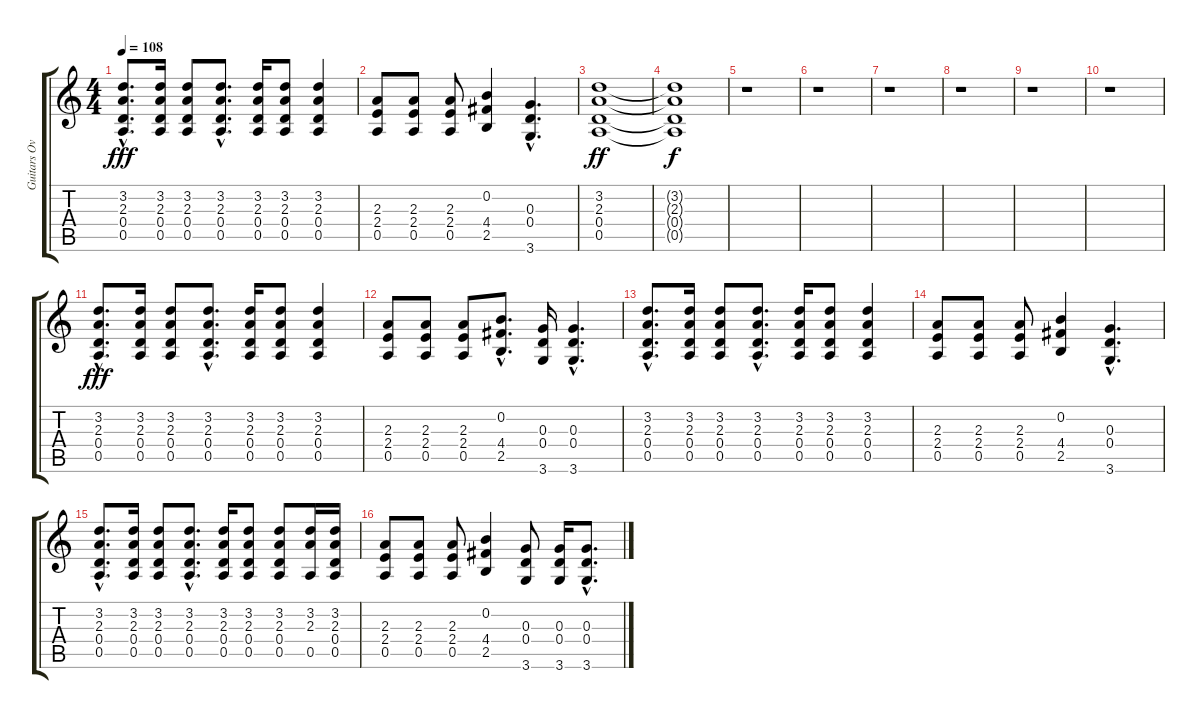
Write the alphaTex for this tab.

\track ("Guitars Over Drive" "Guitars Ov") {instrument overdrivenguitar}
\staff {score tabs}
\tuning (E4 B3 G3 D3 A2 E2) {hide}
\ts (4 4)
\tempo 108
\clef g2
\ks c
(3.2{hac} 2.3{hac} 0.4{hac} 0.5{hac}).8{d dy fff} (3.2 2.3 0.4 0.5).16 (3.2 2.3 0.4 0.5).8 (3.2{hac} 2.3{hac} 0.4{hac} 0.5{hac}).8{d} (3.2 2.3 0.4 0.5).16 (3.2 2.3 0.4 0.5).8 (3.2 2.3 0.4 0.5).4 |
(2.3 2.4 0.5).8 (2.3 2.4 0.5).8 (2.3 2.4 0.5).8 (0.2 4.4 2.5).4 (0.3{hac} 0.4{hac} 3.6{hac}).4{d} |
(3.2 2.3 0.4 0.5).1{dy ff} |
(3.2{t} 2.3{t} 0.4{t} 0.5{t}).1{dy f} |
r.1 |
r.1 |
r.1 |
r.1 |
r.1 |
r.1 |
(3.2{hac} 2.3{hac} 0.4{hac} 0.5{hac}).8{d dy fff} (3.2 2.3 0.4 0.5).16 (3.2 2.3 0.4 0.5).8 (3.2{hac} 2.3{hac} 0.4{hac} 0.5{hac}).8{d} (3.2 2.3 0.4 0.5).16 (3.2 2.3 0.4 0.5).8 (3.2 2.3 0.4 0.5).4 |
(2.3 2.4 0.5).8 (2.3 2.4 0.5).8 (2.3 2.4 0.5).8 (0.2{hac} 4.4{hac} 2.5{hac}).8{d} (0.3 0.4 3.6).16 (0.3{hac} 0.4{hac} 3.6{hac}).4{d} |
(3.2{hac} 2.3{hac} 0.4{hac} 0.5{hac}).8{d} (3.2 2.3 0.4 0.5).16 (3.2 2.3 0.4 0.5).8 (3.2{hac} 2.3{hac} 0.4{hac} 0.5{hac}).8{d} (3.2 2.3 0.4 0.5).16 (3.2 2.3 0.4 0.5).8 (3.2 2.3 0.4 0.5).4 |
(2.3 2.4 0.5).8 (2.3 2.4 0.5).8 (2.3 2.4 0.5).8 (0.2 4.4 2.5).4 (0.3{hac} 0.4{hac} 3.6{hac}).4{d} |
(3.2{hac} 2.3{hac} 0.4{hac} 0.5{hac}).8{d} (3.2 2.3 0.4 0.5).16 (3.2 2.3 0.4 0.5).8 (3.2{hac} 2.3{hac} 0.4{hac} 0.5{hac}).8{d} (3.2 2.3 0.4 0.5).16 (3.2 2.3 0.4 0.5).8 (3.2 2.3 0.4 0.5).8 (3.2 2.3 0.5).16 (3.2 2.3 0.4 0.5).16 |
(2.3 2.4 0.5).8 (2.3 2.4 0.5).8 (2.3 2.4 0.5).8 (0.2 4.4 2.5).4 (0.3 0.4 3.6).8 (0.3 0.4 3.6).16 (0.3{hac} 0.4{hac} 3.6{hac}).8{d}
